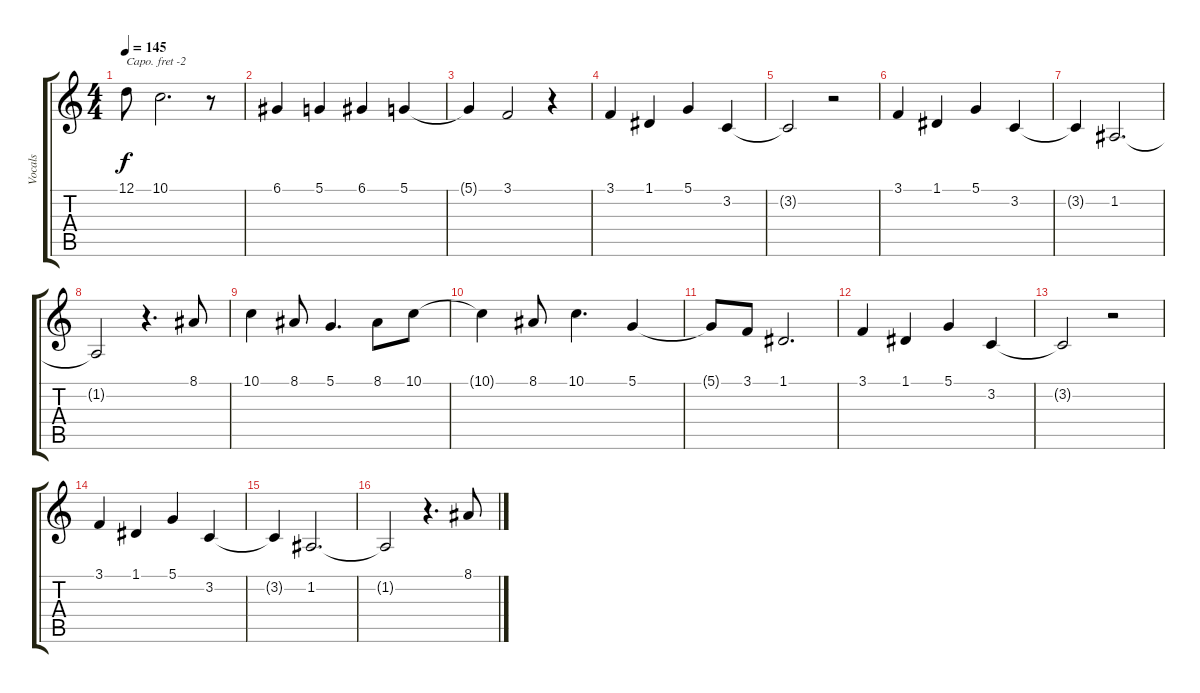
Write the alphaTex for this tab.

\track ("Vocals" "Vocals") {instrument trumpet}
\staff {score tabs}
\capo -2
\tuning (E4 B3 G3 D3 A2 D2) {hide}
\ts (4 4)
\tempo 145
\clef g2
\ks c
12.1.8{dy f} 10.1.2{d} r.8 |
6.1.4 5.1.4 6.1.4 5.1.4 |
5.1{t}.4 3.1.2 r.4 |
3.1.4 1.1.4 5.1.4 3.2.4 |
3.2{t}.2 r.2 |
3.1.4 1.1.4 5.1.4 3.2.4 |
3.2{t}.4 1.2.2{d} |
1.2{t}.2 r.4{d} 8.1.8 |
10.1.4 8.1.8 5.1.4{d} 8.1.8 10.1.8 |
10.1{t}.4 8.1.8 10.1.4{d} 5.1.4 |
5.1{t}.8 3.1.8 1.1.2{d} |
3.1.4 1.1.4 5.1.4 3.2.4 |
3.2{t}.2 r.2 |
3.1.4 1.1.4 5.1.4 3.2.4 |
3.2{t}.4 1.2.2{d} |
1.2{t}.2 r.4{d} 8.1.8
